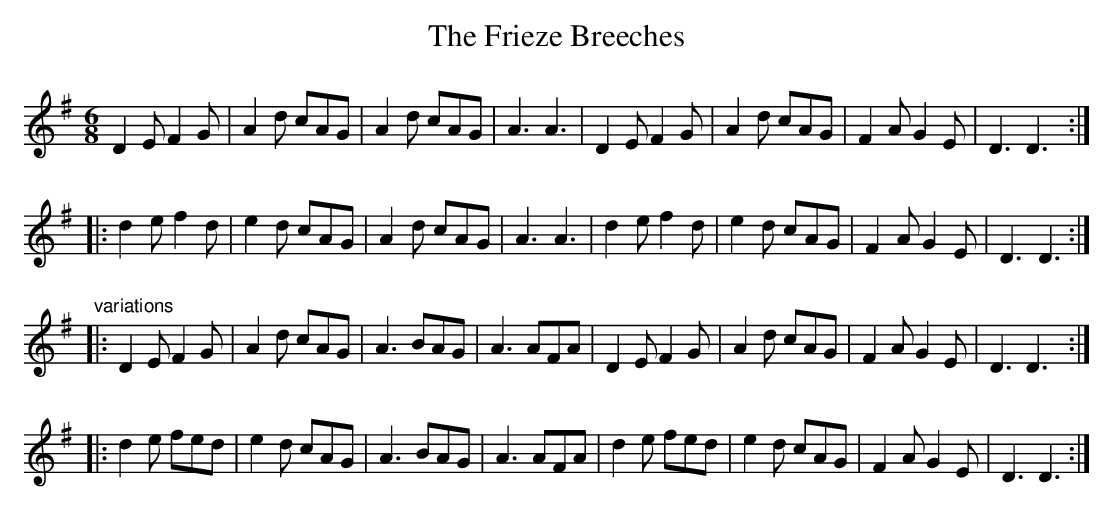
X:1
T:Frieze Breeches, The
M:6/8
K:Dmix
D2E F2G|A2d cAG|A2d cAG|A3 A3|D2E F2G|A2d cAG|F2A G2E|D3 D3:|
|:d2e f2d|e2d cAG|A2d cAG|A3 A3|d2e f2d|e2d cAG|F2A G2E|D3 D3:|
"variations"
|:D2E F2G|A2d cAG|A3 BAG|A3 AFA|D2E F2G|A2d cAG|F2A G2E|D3 D3:|
|:d2e fed|e2d cAG|A3 BAG|A3 AFA|d2e fed|e2d cAG|F2A G2E|D3 D3:|
